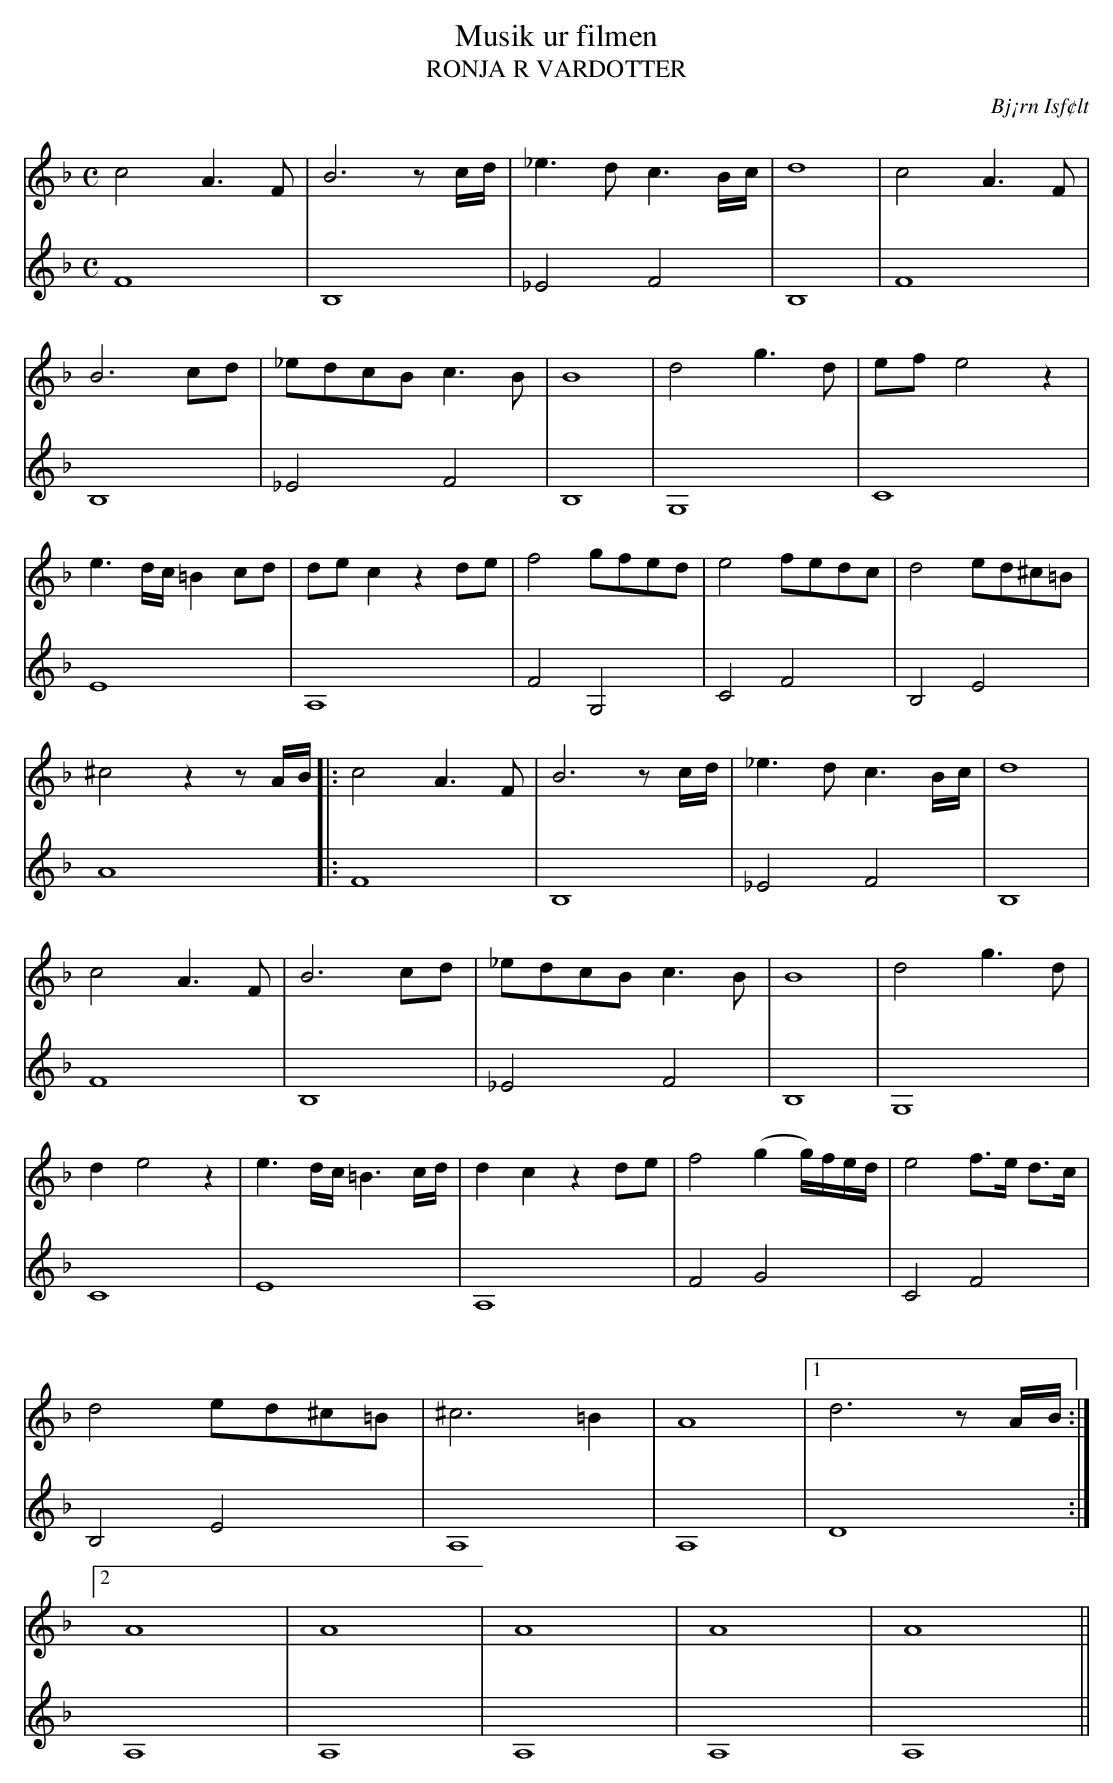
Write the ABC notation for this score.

X:1
T: Musik ur filmen
T: RONJA R VARDOTTER
O: Bj¡rn Isf¢lt
M: C
L: 1/8
K: F
V: 1
c4A2>F2 | B6zc/d/ | _e2>d2 c3B/c/ | d8 | c4A3F |
B6cd | _edcBc2>B2 | B8 | d4g2>d2 | efe4z2 |
e3d/c/=B2cd | dec2z2de | f4gfed | e4fedc | d4ed^c=B |
^c4z2zA/B/ |: c4A2>F2 | B6zc/d/ | _e2>d2c3B/c/ | d8 |
c4A3F | B6cd | _edcB c2>B2 | B8 | d4g2>d2 |
d2e4z2 | e3d/c/=B3c/d/ | d2c2z2de | f4(g2g/)f/e/d/ | e4 f>e d>c |
d4ed^c=B | ^c6=B2 | A8 |1 d6zA/B/ :|2
A8 |  A8 | A8 | A8 | A8 ||
V: 2
F8 | B,8 | _E4F4 | B,8 | F8 |
B,8 | _E4F4 | B,8 | G,8 | C8 |
E8 | A,8 | F4G,4 | C4F4 | B,4E4 |
A8 |: F8 | B,8 | _E4F4 | B,8 |
F8 | B,8 | _E4F4 | B,8 | G,8 |
C8 | E8 | A,8 | F4G4 | C4F4 |
B,4E4 | A,8 | A,8 | D8 :|
A,8 | A,8 | A,8 | A,8 | A,8 ||
